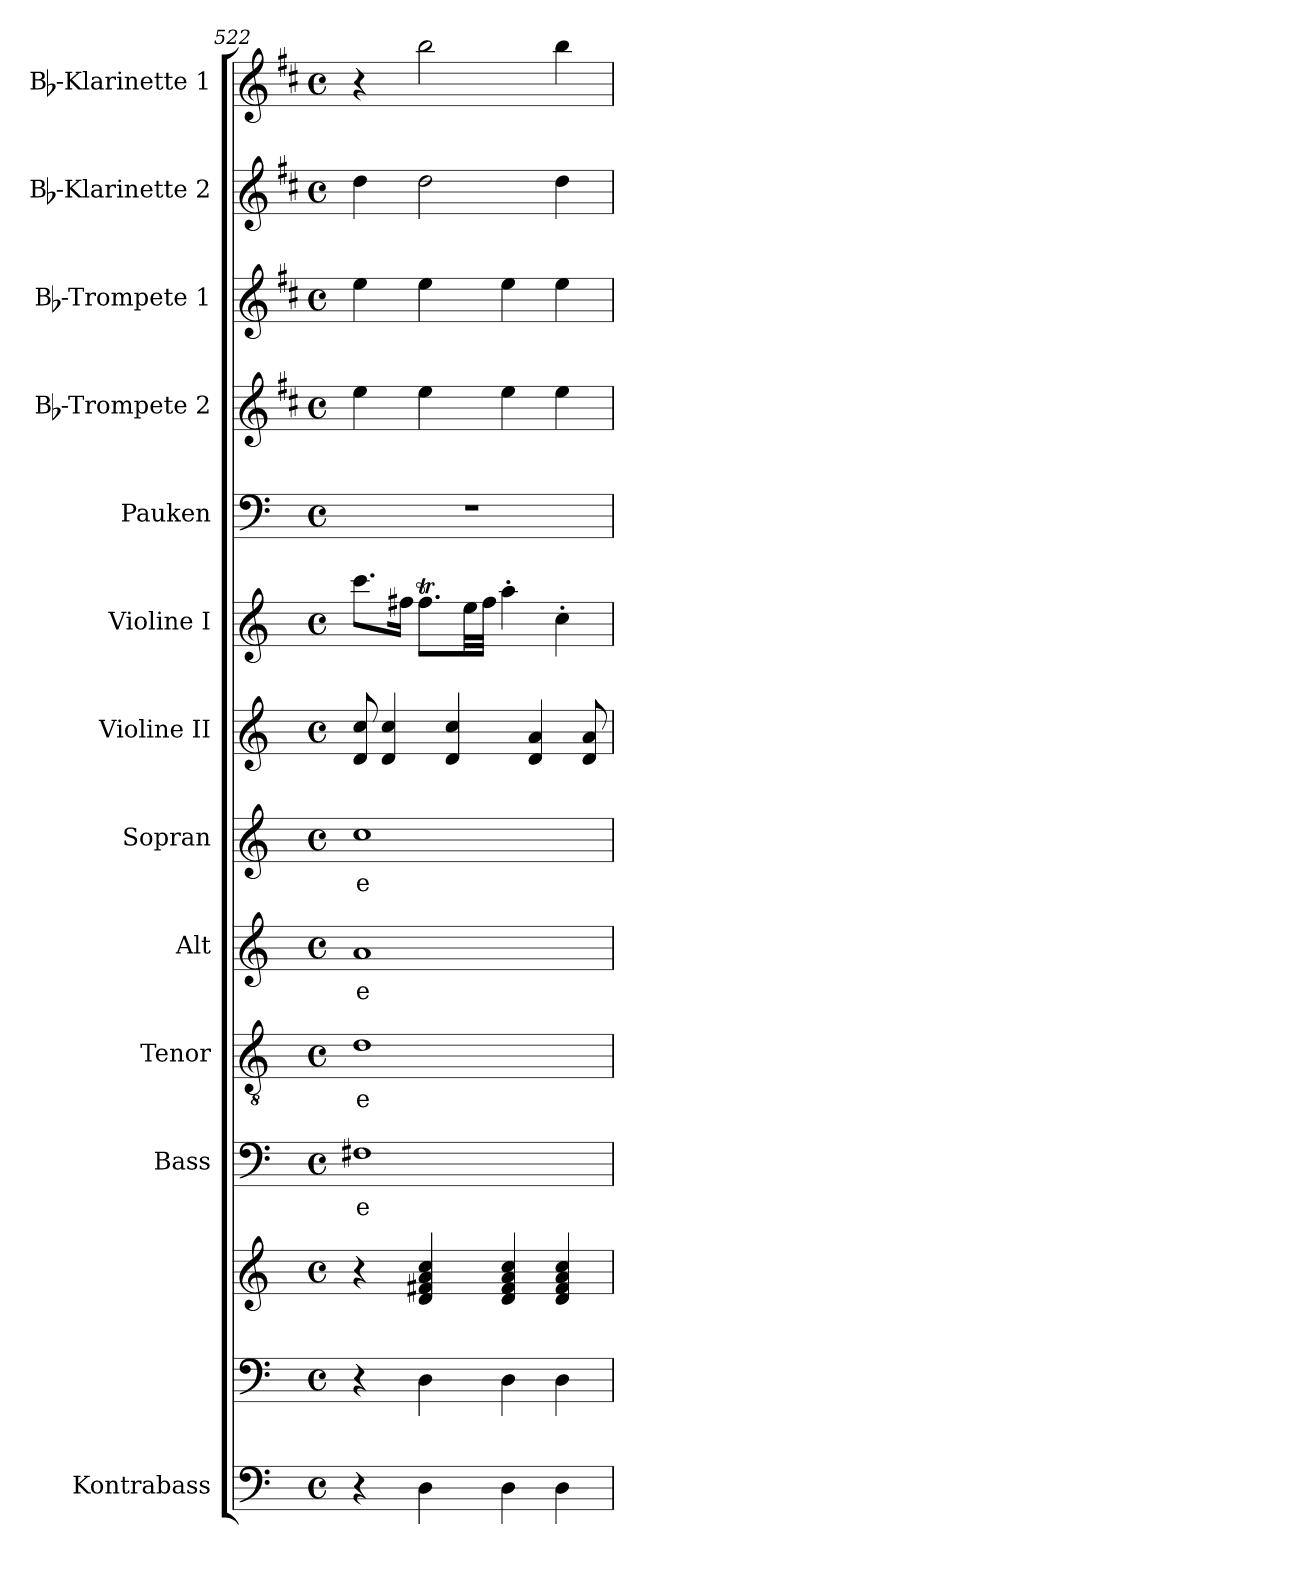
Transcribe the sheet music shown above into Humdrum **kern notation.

**kern	**kern	**kern	**kern	**text	**kern	**text	**kern	**text	**kern	**text	**kern	**kern	**kern	**kern	**kern	**kern	**kern
*part13	*part12	*part12	*part11	*part11	*part10	*part10	*part9	*part9	*part8	*part8	*part7	*part6	*part5	*part4	*part3	*part2	*part1
*staff14	*staff13	*staff12	*staff11	*staff11	*staff10	*staff10	*staff9	*staff9	*staff8	*staff8	*staff7	*staff6	*staff5	*staff4	*staff3	*staff2	*staff1
*I"Kontrabass	*	*	*I"Bass	*	*I"Tenor	*	*I"Alt	*	*I"Sopran	*	*I"Violine II	*I"Violine I	*I"Pauken	*I"Bb-Trompete 2	*I"Bb-Trompete 1	*I"Bb-Klarinette 2	*I"Bb-Klarinette 1
*I'Kb.	*	*	*I'B.	*	*I'T.	*	*I'A.	*	*I'S.	*	*I'Vl. II	*I'Vl. I	*I'Pk.	*I'Bb Trp. 2	*I'Bb Trp. 1	*I'Bb Kl. 2	*I'Bb Kl. 1
!!LO:PB:g=z
*clefF4	*clefF4	*clefG2	*clefF4	*	*clefGv2	*	*clefG2	*	*clefG2	*	*clefG2	*clefG2	*clefF4	*clefG2	*clefG2	*clefG2	*clefG2
*ITrd7c12	*	*	*	*	*	*	*	*	*	*	*	*	*	*ITrd1c2	*ITrd1c2	*ITrd1c2	*ITrd1c2
*k[]	*k[]	*k[]	*k[]	*	*k[]	*	*k[]	*	*k[]	*	*k[]	*k[]	*k[]	*k[]	*k[]	*k[]	*k[]
*C:	*C:	*C:	*C:	*	*C:	*	*C:	*	*C:	*	*C:	*C:	*C:	*C:	*C:	*C:	*C:
*M4/4	*M4/4	*M4/4	*M4/4	*	*M4/4	*	*M4/4	*	*M4/4	*	*M4/4	*M4/4	*M4/4	*M4/4	*M4/4	*M4/4	*M4/4
*met(c)	*met(c)	*met(c)	*met(c)	*	*met(c)	*	*met(c)	*	*met(c)	*	*met(c)	*met(c)	*met(c)	*met(c)	*met(c)	*met(c)	*met(c)
=522	=522	=522	=522	=522	=522	=522	=522	=522	=522	=522	=522	=522	=522	=522	=522	=522	=522
!	!	!	!	!LO:LY:b	!	!LO:LY:b	!	!LO:LY:b	!	!LO:LY:b	!	!	!	!	!	!	!
4r	4r	4r	1F#X	e-	1d	e-	1a	e-	1cc	e-	8d/ 8cc/	8.ccc\L	1r	4dd\	4dd\	4cc\	4r
.	.	.	.	.	.	.	.	.	.	.	4d/ 4cc/	.	.	.	.	.	.
.	.	.	.	.	.	.	.	.	.	.	.	16ff#X\Jk	.	.	.	.	.
4DD\	4D\	4d/ 4f#X/ 4a/ 4cc/	.	.	.	.	.	.	.	.	.	8.ff#t\L	.	4dd\	4dd\	2cc\	2aa\
.	.	.	.	.	.	.	.	.	.	.	4d/ 4cc/	.	.	.	.	.	.
.	.	.	.	.	.	.	.	.	.	.	.	32ee\LL	.	.	.	.	.
.	.	.	.	.	.	.	.	.	.	.	.	32ff#\JJJ	.	.	.	.	.
4DD\	4D\	4d/ 4f#/ 4a/ 4cc/	.	.	.	.	.	.	.	.	.	4aa'>\	.	4dd\	4dd\	.	.
.	.	.	.	.	.	.	.	.	.	.	4d/ 4a/	.	.	.	.	.	.
4DD\	4D\	4d/ 4f#/ 4a/ 4cc/	.	.	.	.	.	.	.	.	.	4cc'>\	.	4dd\	4dd\	4cc\	4aa\
.	.	.	.	.	.	.	.	.	.	.	8d/ 8a/	.	.	.	.	.	.
=	=	=	=	=	=	=	=	=	=	=	=	=	=	=	=	=	=
*-	*-	*-	*-	*-	*-	*-	*-	*-	*-	*-	*-	*-	*-	*-	*-	*-	*-
